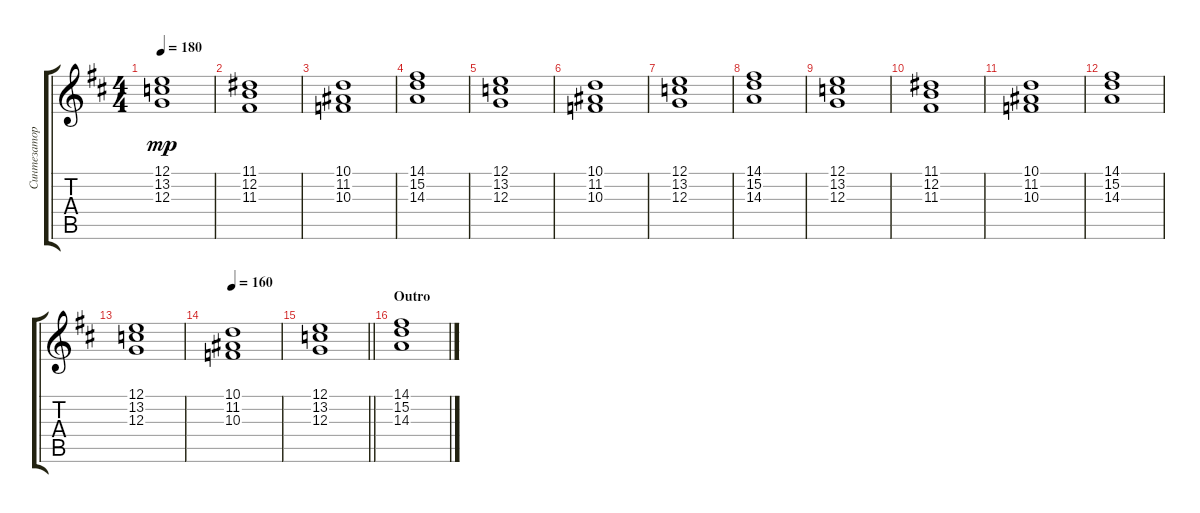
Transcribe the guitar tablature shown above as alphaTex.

\track ("Синтезатор" "Синтезатор") {instrument stringensemble1}
\staff {score tabs}
\tuning (E4 B3 G3 D3 A2 E2) {hide}
\ts (4 4)
\tempo 180
\clef g2
\ks bminor
(12.1 13.2 12.3).1{dy mp} |
(11.1 12.2 11.3).1 |
(10.1 11.2 10.3).1 |
(14.1 15.2 14.3).1 |
(12.1 13.2 12.3).1 |
(10.1 11.2 10.3).1 |
(12.1 13.2 12.3).1 |
(14.1 15.2 14.3).1 |
(12.1 13.2 12.3).1 |
(11.1 12.2 11.3).1 |
(10.1 11.2 10.3).1 |
(14.1 15.2 14.3).1 |
(12.1 13.2 12.3).1 |
\tempo 160
(10.1 11.2 10.3).1 |
\barLineRight lightlight
(12.1 13.2 12.3).1 |
\section ("" "Outro")
(14.1 15.2 14.3).1
